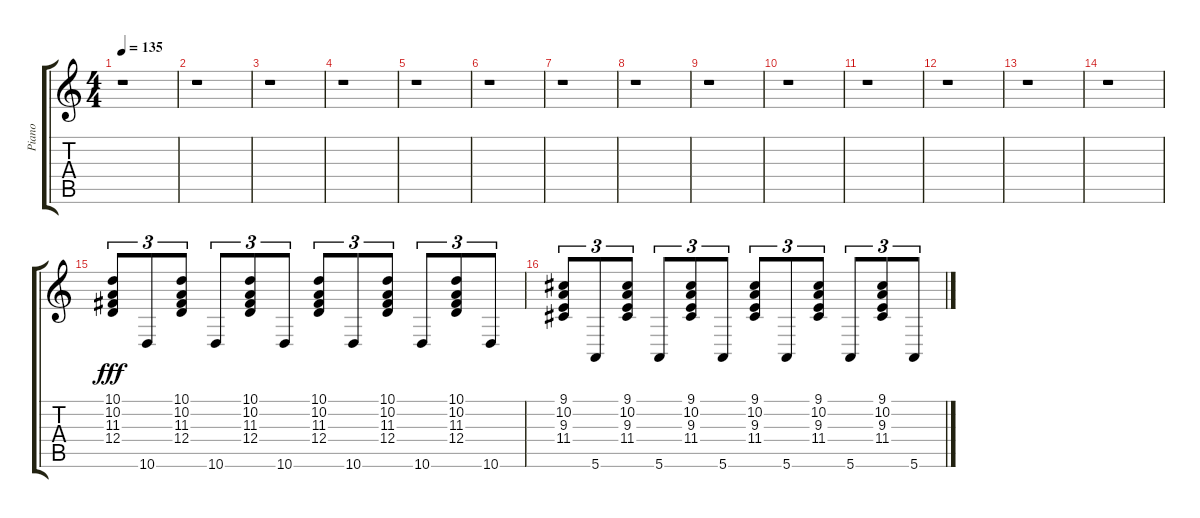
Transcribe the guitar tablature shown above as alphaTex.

\track ("Piano" "Piano") {instrument acousticgrandpiano}
\staff {score tabs}
\tuning (E4 B3 G3 D3 A2 E2) {hide}
\ts (4 4)
\tempo 135
\clef g2
\ks c
r.1{dy fff} |
r.1 |
r.1 |
r.1 |
r.1 |
r.1 |
r.1 |
r.1 |
r.1 |
r.1 |
r.1 |
r.1 |
r.1 |
r.1 |
(10.1 10.2 11.3 12.4).8{tu (3 2)} 10.6.8{tu (3 2)} (10.1 10.2 11.3 12.4).8{tu (3 2)} 10.6.8{tu (3 2)} (10.1 10.2 11.3 12.4).8{tu (3 2)} 10.6.8{tu (3 2)} (10.1 10.2 11.3 12.4).8{tu (3 2)} 10.6.8{tu (3 2)} (10.1 10.2 11.3 12.4).8{tu (3 2)} 10.6.8{tu (3 2)} (10.1 10.2 11.3 12.4).8{tu (3 2)} 10.6.8{tu (3 2)} |
(9.1 10.2 9.3 11.4).8{tu (3 2)} 5.6.8{tu (3 2)} (9.1 10.2 9.3 11.4).8{tu (3 2)} 5.6.8{tu (3 2)} (9.1 10.2 9.3 11.4).8{tu (3 2)} 5.6.8{tu (3 2)} (9.1 10.2 9.3 11.4).8{tu (3 2)} 5.6.8{tu (3 2)} (9.1 10.2 9.3 11.4).8{tu (3 2)} 5.6.8{tu (3 2)} (9.1 10.2 9.3 11.4).8{tu (3 2)} 5.6.8{tu (3 2)}
